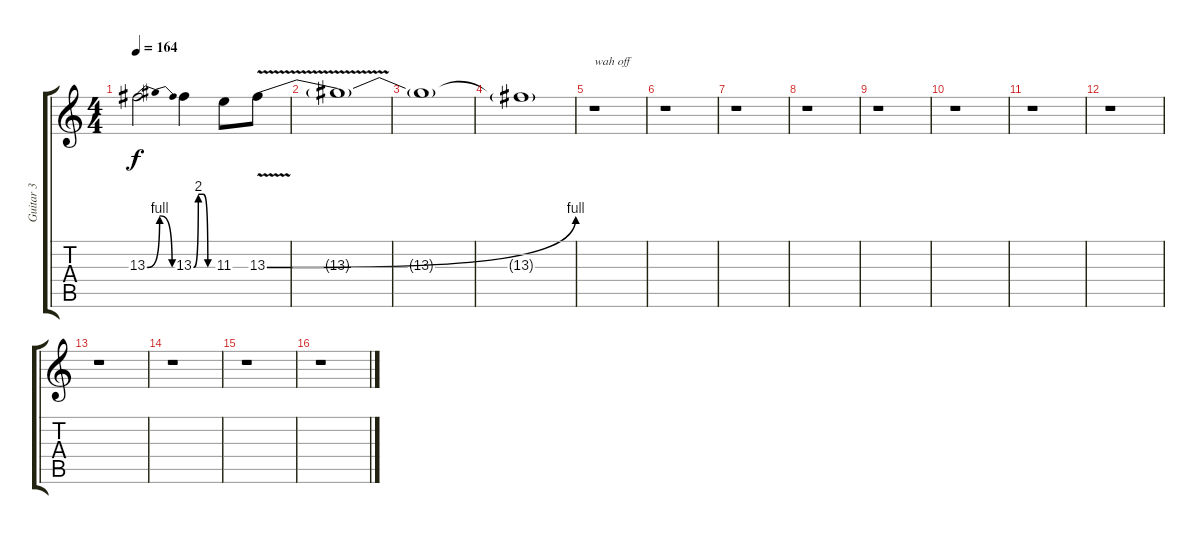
\track ("Guitar 3" "Guitar 3") {instrument distortionguitar}
\staff {score tabs}
\tuning (D4 A3 F3 C3 G2 C2) {hide}
\ts (4 4)
\tempo 164
\clef g2
\ks c
13.3{be (bendrelease 0 0 15 4 45 4 60 0)}.2{dy f} 13.3{be (custom 0 0 15 8 30 8 45 0 60 0)}.4 11.3.8 13.3{be (bend 0 0 60 4) v}.8 |
13.3{t}.1 |
13.3{t}.1 |
13.3{t}.1 |
r.1{txt "wah off"} |
r.1 |
r.1 |
r.1 |
r.1 |
r.1 |
r.1 |
r.1 |
r.1 |
r.1 |
r.1 |
r.1
